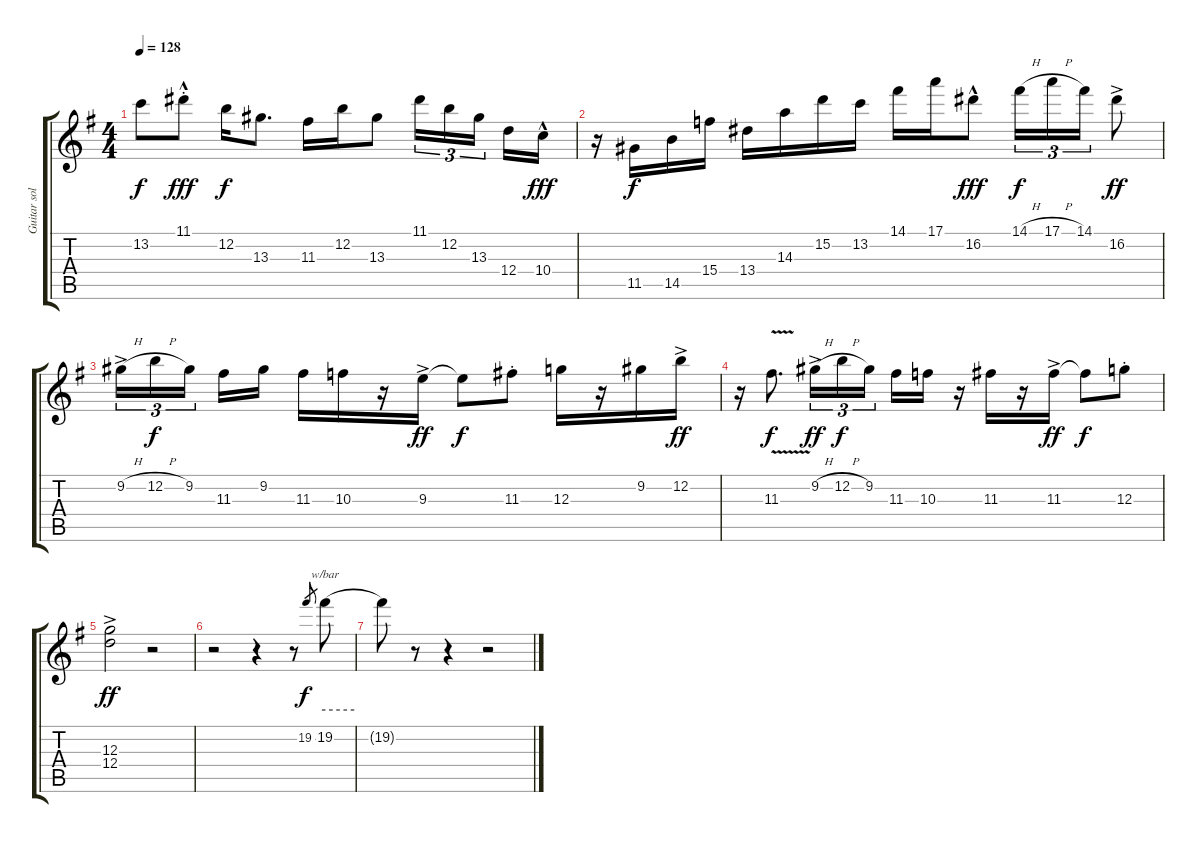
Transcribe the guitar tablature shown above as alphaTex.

\track ("Guitar solo" "Guitar sol") {instrument distortionguitar}
\staff {score tabs}
\tuning (E4 B3 G3 D3 A2 E2) {hide}
\ts (4 4)
\tempo 128
\clef g2
\ks g
13.2{t}.8{dy f} 11.1{hac st}.8{dy fff} 12.2.16{dy f} 13.3.8{d} 11.3.16 12.2.16 13.3.8 11.1.16{tu (3 2)} 12.2.16{tu (3 2)} 13.3.16{tu (3 2) beam splitsecondary} 12.4.16 10.4{hac}.16{dy fff} |
r.16 11.5.16{dy f} 14.5.16 15.4.16 13.4.16 14.3.16 15.2.16 13.2.16 14.1.16 17.1.16 16.2{hac}.8{dy fff} 14.1{h}.16{tu (3 2) dy f} 17.1{h}.16{tu (3 2)} 14.1.16{tu (3 2)} 16.2{ac}.8{dy ff} |
9.2{h ac}.16{tu (3 2)} 12.2{h}.16{tu (3 2) dy f} 9.2.16{tu (3 2) beam splitsecondary} 11.3.16 9.2.16 11.3.16 10.3.16 r.16 9.3{ac}.16{dy ff} 9.3{t}.8{dy f} 11.3{st}.8 12.3.16 r.16 9.2.16 12.2{ac}.16{dy ff} |
r.16 11.3{v}.8{d dy f} 9.2{h ac}.16{tu (3 2) dy ff} 12.2{h}.16{tu (3 2) dy f} 9.2.16{tu (3 2) beam splitsecondary} 11.3.16 10.3.16 r.16 11.3.16 r.16 11.3{ac}.16{dy ff} 11.3{t}.8{dy f} 12.3{st}.8 |
(12.3{ac} 12.4{ac}).2{dy ff} r.2 |
r.2 r.4 r.8 19.2.8{gr dy f} 19.2.8{tbe (hold default 0 0 60 0)} |
19.2{t}.8 r.8 r.4 r.2
